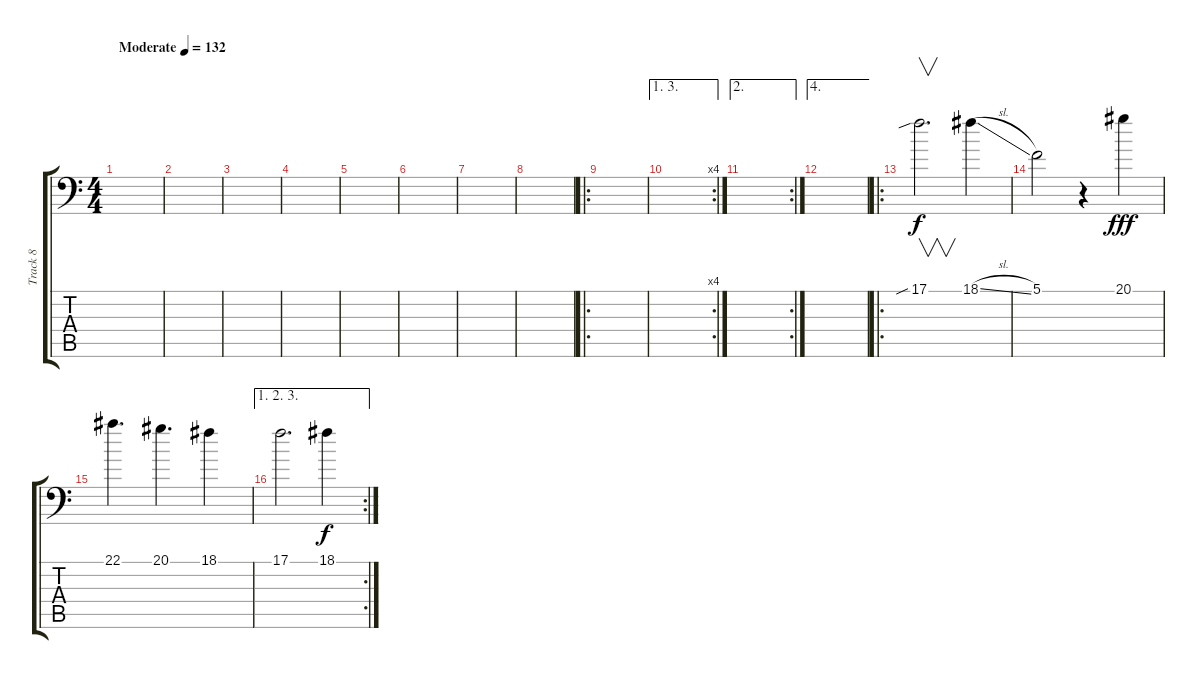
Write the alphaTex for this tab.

\track ("Track 8" "Track 8") {instrument vibraphone}
\staff {score tabs}
\tuning (C4 G3 Eb3 Bb2 F2 Bb1) {hide}
\ts (4 4)
\tempo (132 "Moderate")
\clef f4
\ks c
|
|
|
|
|
|
|
|
\ro
|
\ae (1 3)
\rc 4
|
\ae 2
\rc 2
|
\ae 4
|
\ro
17.1{sib}.2{v d} 18.1{sl}.4 |
5.1.2{dy f} r.4 20.1.4{dy fff} |
22.1.4{d} 20.1.4{d} 18.1.4 |
\ae (1 2 3)
\rc 2
17.1.2{d} 18.1.4{dy f}
